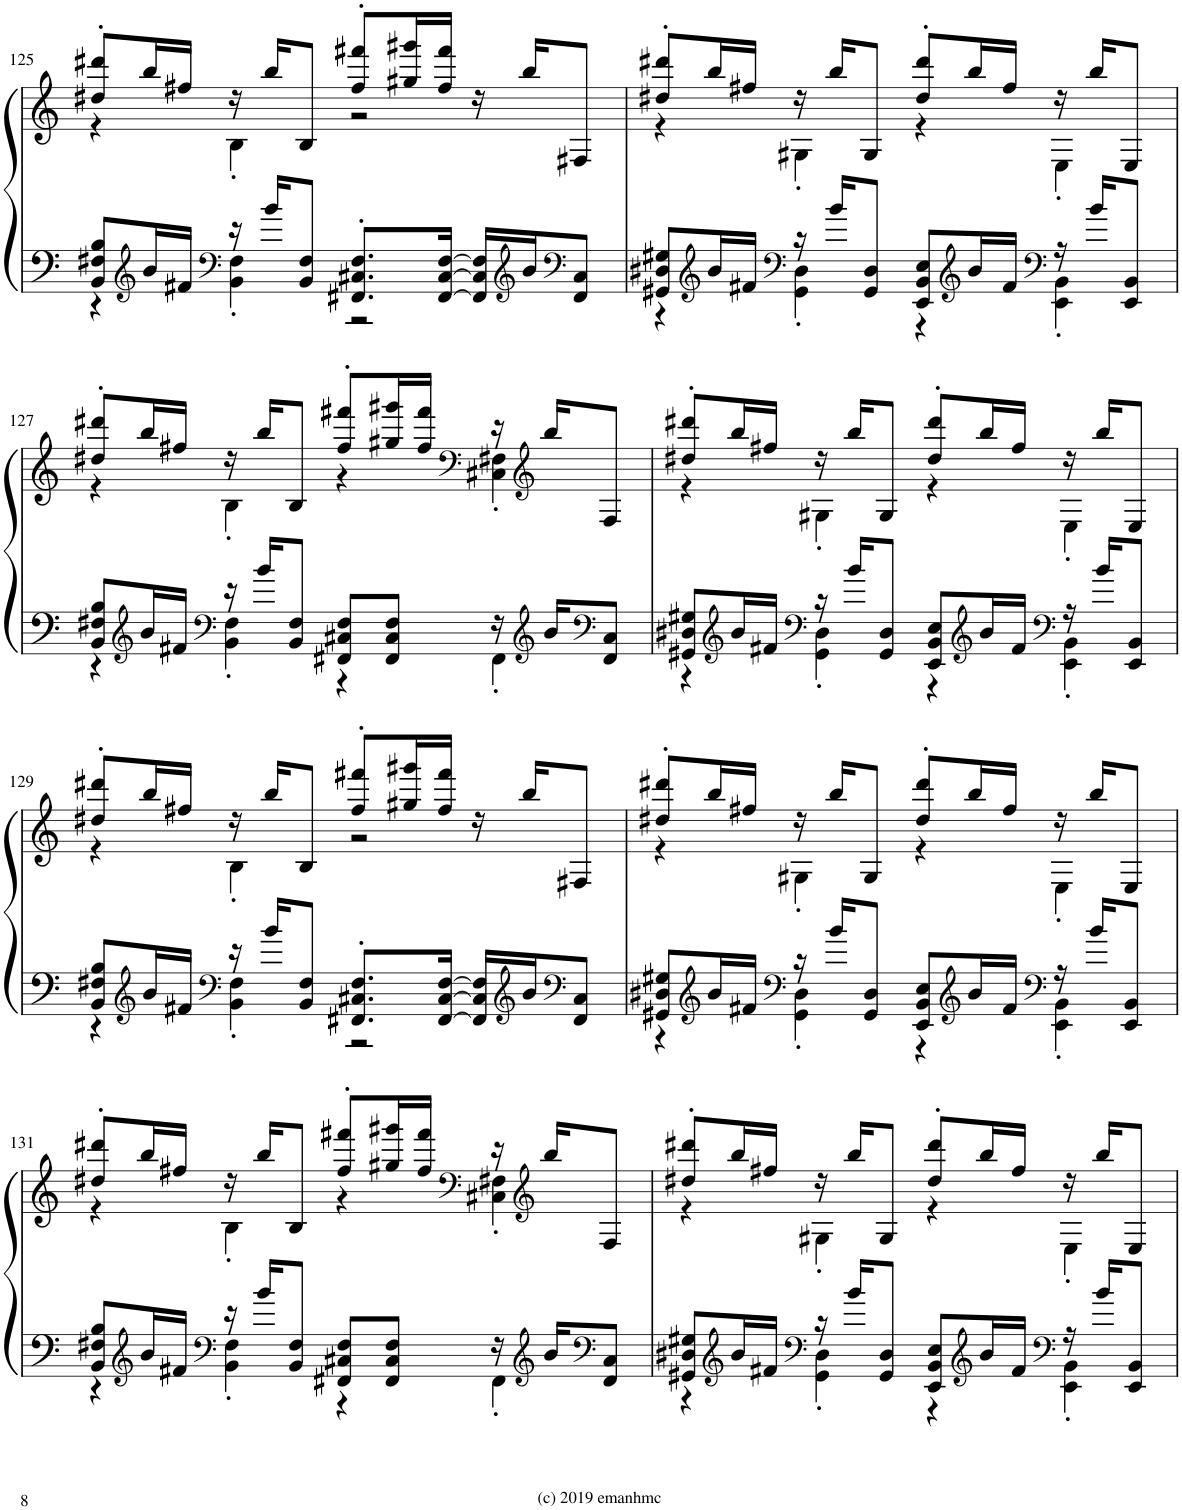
**kern	**kern
*part1	*part1
*staff2	*staff1
*I"Piano	*
*I'Pno.	*
!!LO:PB:g=z
*clefF4	*clefG2
*k[]	*k[]
*M4/4	*M4/4
=125	=125
*^	*^
8BB/ 8F#X/ 8B/L	4r	8dd#X/' 8ddd#X/'L	4r
*clefG2	*	*	*
16b/L	.	16bb/L	.
16f#X/JJ	.	16ff#X/JJ	.
*clefF4	*	*	*
16r	4BB\' 4F#\'	16r	4B'\
16b/KL	.	16bb/KL	.
8BB/ 8F#/J	.	8B/J	.
8.FF#X/' 8.C#X/' 8.F#/'L	2r	8ff#/' 8fff#X/'L	2r
.	.	16gg#X/ 16ggg#X/L	.
[16FF#/ [16C#/ [16F#/Jk	.	16ff#/ 16fff#/JJ	.
16FF#/] 16C#/] 16F#/]LL	.	16r	.
*clefG2	*	*	*
16b/J	.	16bb/KL	.
*clefF4	*	*	*
8FF#/ 8C#/J	.	8F#X/J	.
=126	=126	=126	=126
8GG#X/ 8D#X/ 8G#X/L	4r	8dd#X/' 8ddd#X/'L	4r
*clefG2	*	*	*
16b/L	.	16bb/L	.
16f#X/JJ	.	16ff#X/JJ	.
*clefF4	*	*	*
16r	4GG#\' 4D#\'	16r	4G#X'\
16b/KL	.	16bb/KL	.
8GG#/ 8D#/J	.	8G#/J	.
8EE/ 8BB/ 8E/L	4r	8dd#/' 8ddd#/'L	4r
*clefG2	*	*	*
16b/L	.	16bb/L	.
16f#/JJ	.	16ff#/JJ	.
*clefF4	*	*	*
16r	4EE\' 4BB\'	16r	4E'\
16b/KL	.	16bb/KL	.
8EE/ 8BB/J	.	8E/J	.
!!LO:LB:g=z	!!
=127	=127	=127	=127
8BB/ 8F#X/ 8B/L	4r	8dd#X/' 8ddd#X/'L	4r
*clefG2	*	*	*
16b/L	.	16bb/L	.
16f#X/JJ	.	16ff#X/JJ	.
*clefF4	*	*	*
16r	4BB\' 4F#\'	16r	4B'\
16b/KL	.	16bb/KL	.
8BB/ 8F#/J	.	8B/J	.
8FF#X/ 8C#X/ 8F#/L	4r	8ff#/' 8fff#X/'L	4r
8FF#/ 8C#/ 8F#/J	.	16gg#X/ 16ggg#X/L	.
.	.	16ff#/ 16fff#/JJ	.
*	*	*clefF4	*
16r	4FF#'\	16r	4C#X\' 4F#X\'
*clefG2	*	*clefG2	*
16b/KL	.	16bb/KL	.
*clefF4	*	*	*
8FF#/ 8C#/J	.	8F#/J	.
=128	=128	=128	=128
8GG#X/ 8D#X/ 8G#X/L	4r	8dd#X/' 8ddd#X/'L	4r
*clefG2	*	*	*
16b/L	.	16bb/L	.
16f#X/JJ	.	16ff#X/JJ	.
*clefF4	*	*	*
16r	4GG#\' 4D#\'	16r	4G#X'\
16b/KL	.	16bb/KL	.
8GG#/ 8D#/J	.	8G#/J	.
8EE/ 8BB/ 8E/L	4r	8dd#/' 8ddd#/'L	4r
*clefG2	*	*	*
16b/L	.	16bb/L	.
16f#/JJ	.	16ff#/JJ	.
*clefF4	*	*	*
16r	4EE\' 4BB\'	16r	4E'\
16b/KL	.	16bb/KL	.
8EE/ 8BB/J	.	8E/J	.
!!LO:LB:g=z	!!
=129	=129	=129	=129
8BB/ 8F#X/ 8B/L	4r	8dd#X/' 8ddd#X/'L	4r
*clefG2	*	*	*
16b/L	.	16bb/L	.
16f#X/JJ	.	16ff#X/JJ	.
*clefF4	*	*	*
16r	4BB\' 4F#\'	16r	4B'\
16b/KL	.	16bb/KL	.
8BB/ 8F#/J	.	8B/J	.
8.FF#X/' 8.C#X/' 8.F#/'L	2r	8ff#/' 8fff#X/'L	2r
.	.	16gg#X/ 16ggg#X/L	.
[16FF#/ [16C#/ [16F#/Jk	.	16ff#/ 16fff#/JJ	.
16FF#/] 16C#/] 16F#/]LL	.	16r	.
*clefG2	*	*	*
16b/J	.	16bb/KL	.
*clefF4	*	*	*
8FF#/ 8C#/J	.	8F#X/J	.
=130	=130	=130	=130
8GG#X/ 8D#X/ 8G#X/L	4r	8dd#X/' 8ddd#X/'L	4r
*clefG2	*	*	*
16b/L	.	16bb/L	.
16f#X/JJ	.	16ff#X/JJ	.
*clefF4	*	*	*
16r	4GG#\' 4D#\'	16r	4G#X'\
16b/KL	.	16bb/KL	.
8GG#/ 8D#/J	.	8G#/J	.
8EE/ 8BB/ 8E/L	4r	8dd#/' 8ddd#/'L	4r
*clefG2	*	*	*
16b/L	.	16bb/L	.
16f#/JJ	.	16ff#/JJ	.
*clefF4	*	*	*
16r	4EE\' 4BB\'	16r	4E'\
16b/KL	.	16bb/KL	.
8EE/ 8BB/J	.	8E/J	.
!!LO:LB:g=z	!!
=131	=131	=131	=131
8BB/ 8F#X/ 8B/L	4r	8dd#X/' 8ddd#X/'L	4r
*clefG2	*	*	*
16b/L	.	16bb/L	.
16f#X/JJ	.	16ff#X/JJ	.
*clefF4	*	*	*
16r	4BB\' 4F#\'	16r	4B'\
16b/KL	.	16bb/KL	.
8BB/ 8F#/J	.	8B/J	.
8FF#X/ 8C#X/ 8F#/L	4r	8ff#/' 8fff#X/'L	4r
8FF#/ 8C#/ 8F#/J	.	16gg#X/ 16ggg#X/L	.
.	.	16ff#/ 16fff#/JJ	.
*	*	*clefF4	*
16r	4FF#'\	16r	4C#X\' 4F#X\'
*clefG2	*	*clefG2	*
16b/KL	.	16bb/KL	.
*clefF4	*	*	*
8FF#/ 8C#/J	.	8F#/J	.
=132	=132	=132	=132
8GG#X/ 8D#X/ 8G#X/L	4r	8dd#X/' 8ddd#X/'L	4r
*clefG2	*	*	*
16b/L	.	16bb/L	.
16f#X/JJ	.	16ff#X/JJ	.
*clefF4	*	*	*
16r	4GG#\' 4D#\'	16r	4G#X'\
16b/KL	.	16bb/KL	.
8GG#/ 8D#/J	.	8G#/J	.
8EE/ 8BB/ 8E/L	4r	8dd#/' 8ddd#/'L	4r
*clefG2	*	*	*
16b/L	.	16bb/L	.
16f#/JJ	.	16ff#/JJ	.
*clefF4	*	*	*
16r	4EE\' 4BB\'	16r	4E'\
16b/KL	.	16bb/KL	.
8EE/ 8BB/J	.	8E/J	.
*v	*v	*	*
*	*v	*v
=	=
*-	*-
